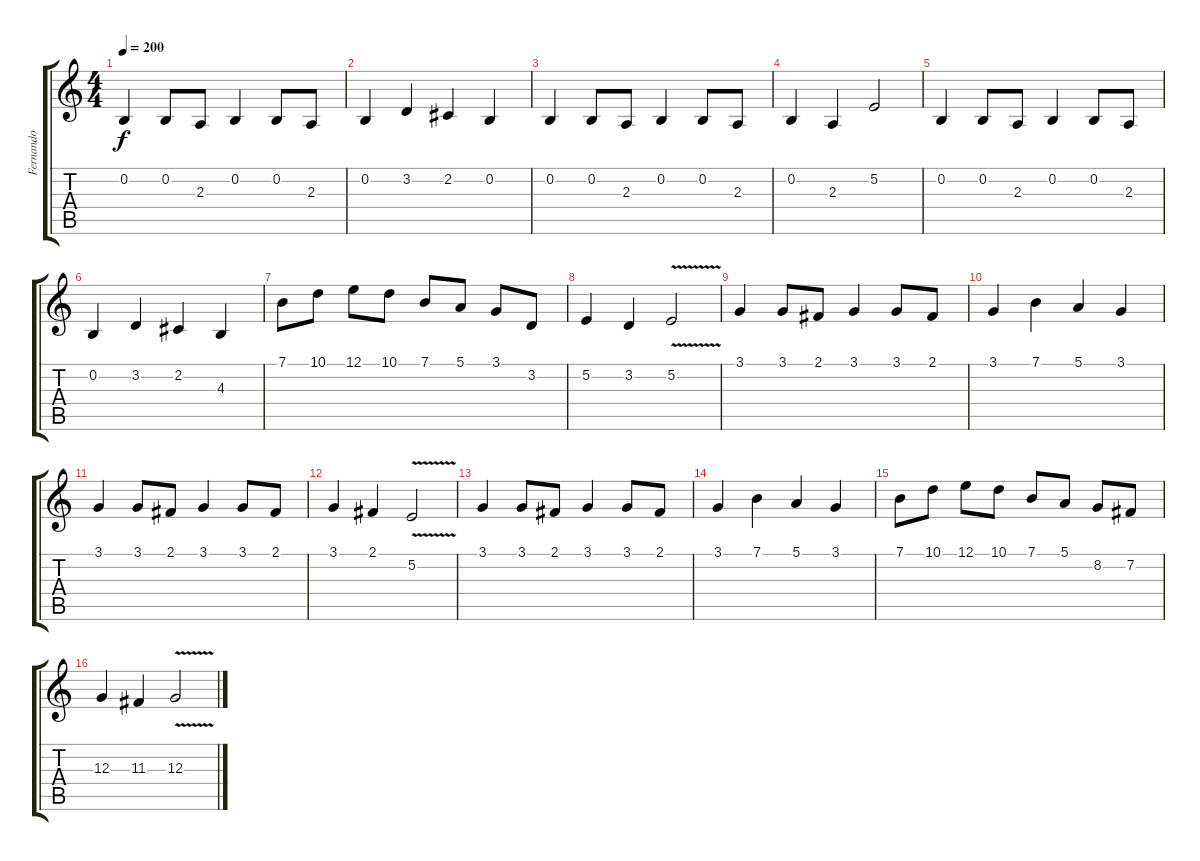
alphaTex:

\track ("Fernando" "Fernando") {instrument flute}
\staff {score tabs}
\tuning (E4 B3 G3 D3 A2 E2) {hide}
\ts (4 4)
\tempo 200
\clef g2
\ks c
0.2.4{dy f instrument flute} 0.2.8 2.3.8 0.2.4 0.2.8 2.3.8 |
0.2.4 3.2.4 2.2.4 0.2.4 |
0.2.4 0.2.8 2.3.8 0.2.4 0.2.8 2.3.8 |
0.2.4 2.3.4 5.2.2 |
0.2.4 0.2.8 2.3.8 0.2.4 0.2.8 2.3.8 |
0.2.4 3.2.4 2.2.4 4.3.4 |
7.1.8 10.1.8 12.1.8 10.1.8 7.1.8 5.1.8 3.1.8 3.2.8 |
5.2.4 3.2.4 5.2{v}.2 |
3.1.4 3.1.8 2.1.8 3.1.4 3.1.8 2.1.8 |
3.1.4 7.1.4 5.1.4 3.1.4 |
3.1.4 3.1.8 2.1.8 3.1.4 3.1.8 2.1.8 |
3.1.4 2.1.4 5.2{v}.2 |
3.1.4 3.1.8 2.1.8 3.1.4 3.1.8 2.1.8 |
3.1.4 7.1.4 5.1.4 3.1.4 |
7.1.8 10.1.8 12.1.8 10.1.8 7.1.8 5.1.8 8.2.8 7.2.8 |
12.3.4 11.3.4 12.3{v}.2
